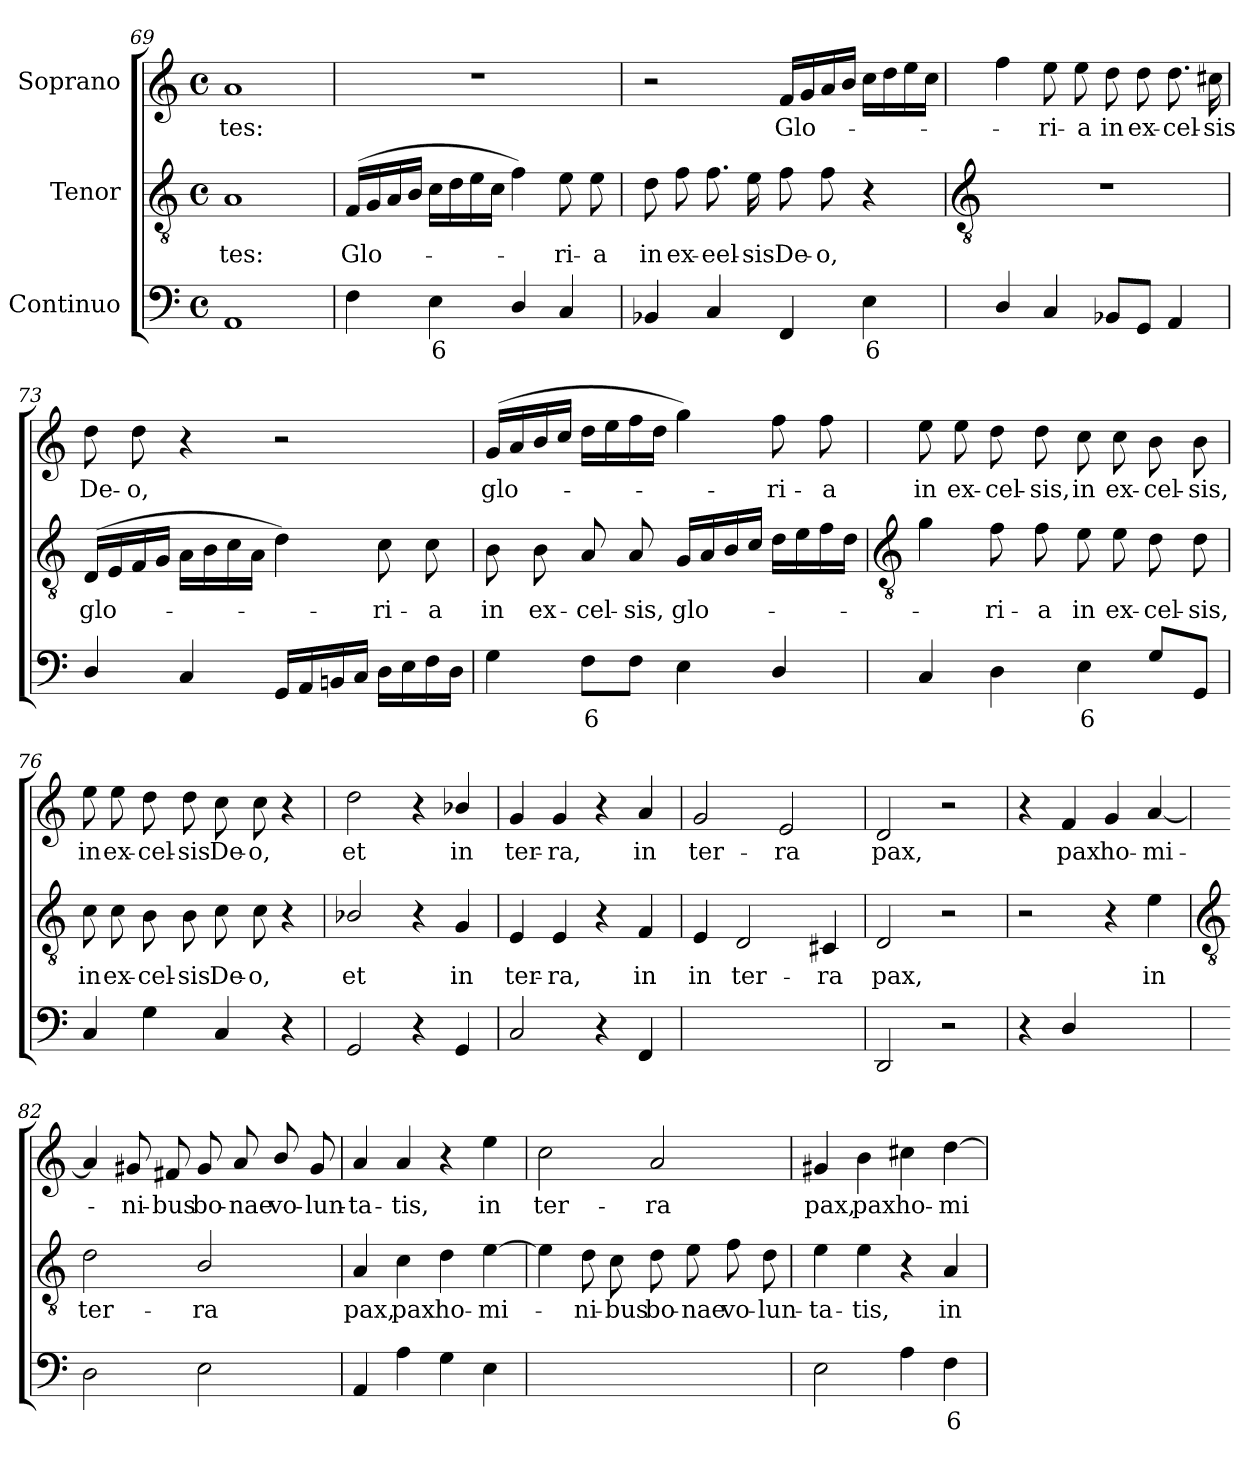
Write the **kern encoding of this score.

**kern	**text	**kern	**text	**kern	**text
*part3	*part3	*part2	*part2	*part1	*part1
*staff3	*staff3	*staff2	*staff2	*staff1	*staff1
*I"Continuo	*	*I"Tenor	*	*I"Soprano	*
*clefF4	*	*clefGv2	*	*clefG2	*
*k[]	*	*k[]	*	*k[]	*
*C:	*	*C:	*	*C:	*
*M4/4	*	*M4/4	*	*M4/4	*
*met(c)	*	*met(c)	*	*met(c)	*
=69	=69	=69	=69	=69	=69
!	!	!	!LO:LY:b	!	!LO:LY:b
1AA	.	1A	-tes:	1a	tes:
=70	=70	=70	=70	=70	=70
!	!	!	!LO:LY:b	!	!
4F	.	(>16FLL	Glo-	1r	.
.	.	16G	.	.	.
.	.	16A	.	.	.
.	.	16BJJ	.	.	.
!	!LO:LY:b	!	!	!	!
4E	6	16cLL	.	.	.
.	.	16d	.	.	.
.	.	16e	.	.	.
.	.	16cJJ	.	.	.
4D/	.	4f)	.	.	.
!	!	!	!LO:LY:b	!	!
4C	.	8e	ri-	.	.
!	!	!	!LO:LY:b	!	!
.	.	8e	-a	.	.
=71	=71	=71	=71	=71	=71
!	!	!	!LO:LY:b	!	!
4BB-X	.	8d	in	2r	.
!	!	!	!LO:LY:b	!	!
.	.	8f	ex-	.	.
!	!	!	!LO:LY:b	!	!
4C	.	8.f	-eel-	.	.
!	!	!	!LO:LY:b	!	!
.	.	16e	-sis	.	.
!	!	!	!LO:LY:b	!	!LO:LY:b
4FF	.	8f	De-	16fLL	Glo-
.	.	.	.	16g	.
!	!	!	!LO:LY:b	!	!
.	.	8f	-o,	16a	.
.	.	.	.	16bJJ	.
!	!LO:LY:b	!	!	!	!
4E	6	4r	.	16ccLL	.
.	.	.	.	16dd	.
.	.	.	.	16ee	.
.	.	.	.	16ccJJ	.
!!LO:LB:g=z
=72	=72	=72	=72	=72	=72
*	*	*clefGv2	*	*	*
4D/	.	1r	.	4ff	.
!	!	!	!	!	!LO:LY:b
4C	.	.	.	8ee	ri-
!	!	!	!	!	!LO:LY:b
.	.	.	.	8ee	-a
!	!	!	!	!	!LO:LY:b
8BB-XL	.	.	.	8dd	in
!	!	!	!	!	!LO:LY:b
8GGJ	.	.	.	8dd	ex-
!	!	!	!	!	!LO:LY:b
4AA	.	.	.	8.dd	-cel-
!	!	!	!	!	!LO:LY:b
.	.	.	.	16cc#X	-sis
=73	=73	=73	=73	=73	=73
!	!	!	!LO:LY:b	!	!LO:LY:b
4D/	.	(>16DLL	glo-	8dd	De-
.	.	16E	.	.	.
!	!	!	!	!	!LO:LY:b
.	.	16F	.	8dd	-o,
.	.	16GJJ	.	.	.
4C	.	16ALL	.	4r	.
.	.	16B	.	.	.
.	.	16c	.	.	.
.	.	16AJJ	.	.	.
16GGLL	.	4d)	.	2r	.
16AA	.	.	.	.	.
16BBn	.	.	.	.	.
16CJJ	.	.	.	.	.
!	!	!	!LO:LY:b	!	!
16DLL	.	8c	ri-	.	.
16E	.	.	.	.	.
!	!	!	!LO:LY:b	!	!
16F	.	8c	-a	.	.
16DJJ	.	.	.	.	.
=74	=74	=74	=74	=74	=74
!	!	!	!LO:LY:b	!	!LO:LY:b
4G	.	8B	in	(>16gLL	glo-
.	.	.	.	16a	.
!	!	!	!LO:LY:b	!	!
.	.	8B	ex-	16b	.
.	.	.	.	16ccJJ	.
!	!LO:LY:b	!	!LO:LY:b	!	!
8FL	6	8A	-cel-	16ddLL	.
.	.	.	.	16ee	.
!	!	!	!LO:LY:b	!	!
8FJ	.	8A	-sis,	16ff	.
.	.	.	.	16ddJJ	.
!	!	!	!LO:LY:b	!	!
4E	.	16GLL	glo-	4gg)	.
.	.	16A	.	.	.
.	.	16B	.	.	.
.	.	16cJJ	.	.	.
!	!	!	!	!	!LO:LY:b
4D/	.	16dLL	.	8ff	ri-
.	.	16e	.	.	.
!	!	!	!	!	!LO:LY:b
.	.	16f	.	8ff	-a
.	.	16dJJ	.	.	.
!!LO:LB:g=z
=75	=75	=75	=75	=75	=75
*	*	*clefGv2	*	*	*
!	!	!	!	!	!LO:LY:b
4C	.	4g	.	8ee	in
!	!	!	!	!	!LO:LY:b
.	.	.	.	8ee	ex-
!	!	!	!LO:LY:b	!	!LO:LY:b
4D	.	8f	ri-	8dd	-cel-
!	!	!	!LO:LY:b	!	!LO:LY:b
.	.	8f	-a	8dd	-sis,
!	!LO:LY:b	!	!LO:LY:b	!	!LO:LY:b
4E	6	8e	in	8cc	in
!	!	!	!LO:LY:b	!	!LO:LY:b
.	.	8e	ex-	8cc	ex-
!	!	!	!LO:LY:b	!	!LO:LY:b
8GL	.	8d	-cel-	8b	-cel-
!	!	!	!LO:LY:b	!	!LO:LY:b
8GGJ	.	8d	-sis,	8b	-sis,
=76	=76	=76	=76	=76	=76
!	!	!	!LO:LY:b	!	!LO:LY:b
4C	.	8c	in	8ee	in
!	!	!	!LO:LY:b	!	!LO:LY:b
.	.	8c	ex-	8ee	ex-
!	!	!	!LO:LY:b	!	!LO:LY:b
4G	.	8B	-cel-	8dd	-cel-
!	!	!	!LO:LY:b	!	!LO:LY:b
.	.	8B	-sis	8dd	-sis
!	!	!	!LO:LY:b	!	!LO:LY:b
4C	.	8c	De-	8cc	De-
!	!	!	!LO:LY:b	!	!LO:LY:b
.	.	8c	-o,	8cc	-o,
4r	.	4r	.	4r	.
=77	=77	=77	=77	=77	=77
!	!	!	!LO:LY:b	!	!LO:LY:b
2GG	.	2B-X/	et	2dd	et
4r	.	4r	.	4r	.
!	!	!	!LO:LY:b	!	!LO:LY:b
4GG	.	4G	in	4b-X/	in
=78	=78	=78	=78	=78	=78
!	!	!	!LO:LY:b	!	!LO:LY:b
2C	.	4E	ter-	4g	ter-
!	!	!	!LO:LY:b	!	!LO:LY:b
.	.	4E	-ra,	4g	-ra,
4r	.	4r	.	4r	.
!	!	!	!LO:LY:b	!	!LO:LY:b
4FF	.	4F	in	4a	in
=79	=79	=79	=79	=79	=79
!	!LO:LY:b	!	!LO:LY:b	!	!LO:LY:b
[4GGyy	6	4E	in	2g	ter-
!	!LO:LY:b	!	!LO:LY:b	!	!
4GGyy]	5	2D	ter-	.	.
!	!LO:LY:b	!	!	!	!LO:LY:b
[4AAyy	4	.	.	2e	-ra
!	!	!	!LO:LY:b	!	!
4AAyy]	.	4C#X	-ra	.	.
=80	=80	=80	=80	=80	=80
!	!	!	!LO:LY:b	!	!LO:LY:b
2DD	.	2D	pax,	2d	pax,
2r	.	2r	.	2r	.
=81	=81	=81	=81	=81	=81
4r	.	2r	.	4r	.
!	!	!	!	!	!LO:LY:b
4D/	.	.	.	4f	pax
!	!LO:LY:b	!	!	!	!LO:LY:b
[4Cyy	5	4r	.	4g	ho-
!	!LO:LY:b	!	!LO:LY:b	!	!LO:LY:b
4Cyy]	6	4e	in	[4a	-mi-
!!LO:LB:g=z
=82	=82	=82	=82	=82	=82
*	*	*clefGv2	*	*	*
!	!	!	!LO:LY:b	!	!
2D	.	2d	ter-	4a]	.
!	!	!	!	!	!LO:LY:b
.	.	.	.	8g#X	ni-
!	!	!	!	!	!LO:LY:b
.	.	.	.	8f#X	-bus
!	!	!	!LO:LY:b	!	!LO:LY:b
2E	.	2B/	-ra	8g#	bo-
!	!	!	!	!	!LO:LY:b
.	.	.	.	8a	-nae
!	!	!	!	!	!LO:LY:b
.	.	.	.	8b/	vo-
!	!	!	!	!	!LO:LY:b
.	.	.	.	8g#	-lun-
=83	=83	=83	=83	=83	=83
!	!	!	!LO:LY:b	!	!LO:LY:b
4AA	.	4A	pax,	4a	-ta-
!	!	!	!LO:LY:b	!	!LO:LY:b
4A	.	4c	pax	4a	-tis,
!	!	!	!LO:LY:b	!	!
4G	.	4d	ho-	4r	.
!	!	!	!LO:LY:b	!	!LO:LY:b
4E	.	[4e	-mi-	4ee	in
=84	=84	=84	=84	=84	=84
!	!LO:LY:b	!	!	!	!LO:LY:b
[2Fyy	7	4e]	.	2cc	ter-
!	!	!	!LO:LY:b	!	!
.	.	8d	ni-	.	.
!	!	!	!LO:LY:b	!	!
.	.	8c	-bus	.	.
!	!LO:LY:b	!	!LO:LY:b	!	!LO:LY:b
2Fyy]	6	8d	bo-	2a	-ra
!	!	!	!LO:LY:b	!	!
.	.	8e	-nae	.	.
!	!	!	!LO:LY:b	!	!
.	.	8f	vo-	.	.
!	!	!	!LO:LY:b	!	!
.	.	8d	-lun-	.	.
=85	=85	=85	=85	=85	=85
!	!	!	!LO:LY:b	!	!LO:LY:b
2E	.	4e	-ta-	4g#X	pax,
!	!	!	!LO:LY:b	!	!LO:LY:b
.	.	4e	-tis,	4b	pax
!	!	!	!	!	!LO:LY:b
4A	.	4r	.	4cc#X	ho-
!	!LO:LY:b	!	!LO:LY:b	!	!LO:LY:b
4F	6	4A	in	[4dd	-mi-
=	=	=	=	=	=
*-	*-	*-	*-	*-	*-
